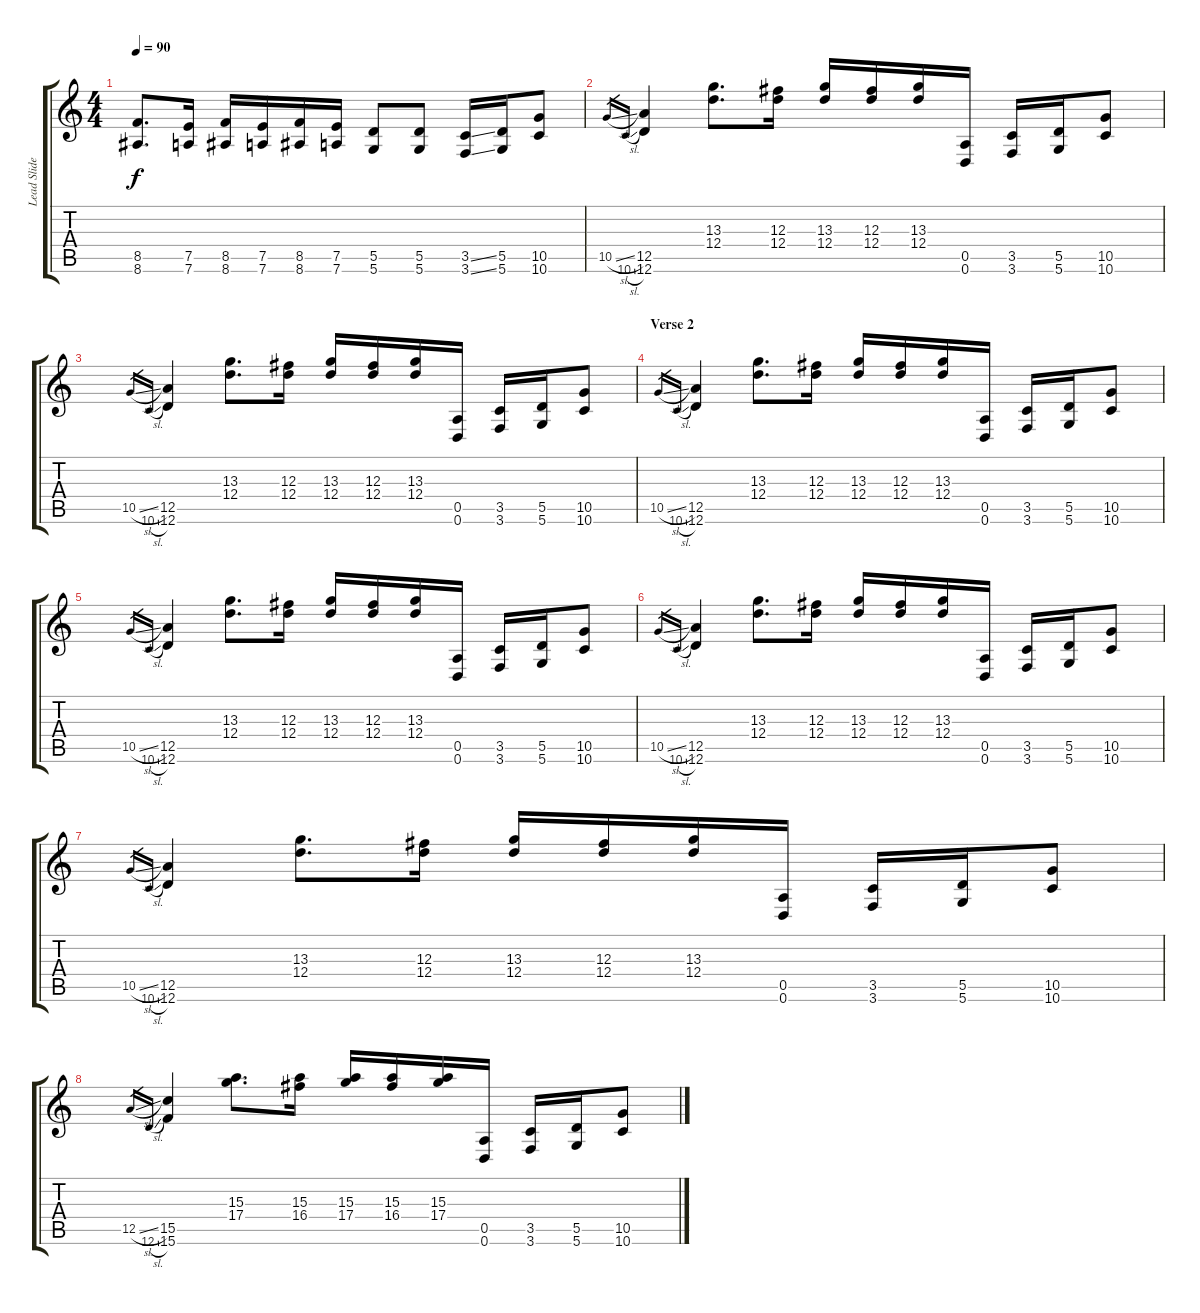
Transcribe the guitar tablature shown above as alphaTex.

\track ("Lead Slide Guitar (D. Deleo, Open D tuni" "Lead Slide") {instrument overdrivenguitar}
\staff {score tabs}
\tuning (D4 A3 Gb3 D3 A2 D2) {hide}
\ts (4 4)
\tempo 90
\clef g2
\ks c
(8.5 8.6).8{d dy f} (7.5 7.6).16 (8.5 8.6).16 (7.5 7.6).16 (8.5 8.6).16 (7.5 7.6).16 (5.5 5.6).8 (5.5 5.6).8 (3.5{ss} 3.6{ss}).16 (5.5 5.6).16 (10.5 10.6).8 |
10.5{sl}.16{gr} 10.6{sl}.16{gr} (12.5 12.6).4 (13.3 12.4).8{d} (12.3 12.4).16 (13.3 12.4).16 (12.3 12.4).16 (13.3 12.4).16 (0.5 0.6).16 (3.5 3.6).16 (5.5 5.6).16 (10.5 10.6).8 |
10.5{sl}.16{gr} 10.6{sl}.16{gr} (12.5 12.6).4 (13.3 12.4).8{d} (12.3 12.4).16 (13.3 12.4).16 (12.3 12.4).16 (13.3 12.4).16 (0.5 0.6).16 (3.5 3.6).16 (5.5 5.6).16 (10.5 10.6).8 |
\section ("" "Verse 2")
10.5{sl}.16{gr} 10.6{sl}.16{gr} (12.5 12.6).4 (13.3 12.4).8{d} (12.3 12.4).16 (13.3 12.4).16 (12.3 12.4).16 (13.3 12.4).16 (0.5 0.6).16 (3.5 3.6).16 (5.5 5.6).16 (10.5 10.6).8 |
10.5{sl}.16{gr} 10.6{sl}.16{gr} (12.5 12.6).4 (13.3 12.4).8{d} (12.3 12.4).16 (13.3 12.4).16 (12.3 12.4).16 (13.3 12.4).16 (0.5 0.6).16 (3.5 3.6).16 (5.5 5.6).16 (10.5 10.6).8 |
10.5{sl}.16{gr} 10.6{sl}.16{gr} (12.5 12.6).4 (13.3 12.4).8{d} (12.3 12.4).16 (13.3 12.4).16 (12.3 12.4).16 (13.3 12.4).16 (0.5 0.6).16 (3.5 3.6).16 (5.5 5.6).16 (10.5 10.6).8 |
10.5{sl}.16{gr} 10.6{sl}.16{gr} (12.5 12.6).4 (13.3 12.4).8{d} (12.3 12.4).16 (13.3 12.4).16 (12.3 12.4).16 (13.3 12.4).16 (0.5 0.6).16 (3.5 3.6).16 (5.5 5.6).16 (10.5 10.6).8 |
12.5{sl}.16{gr} 12.6{sl}.16{gr} (15.5 15.6).4 (15.3 17.4).8{d} (15.3 16.4).16 (15.3 17.4).16 (15.3 16.4).16 (15.3 17.4).16 (0.5 0.6).16 (3.5 3.6).16 (5.5 5.6).16 (10.5 10.6).8
